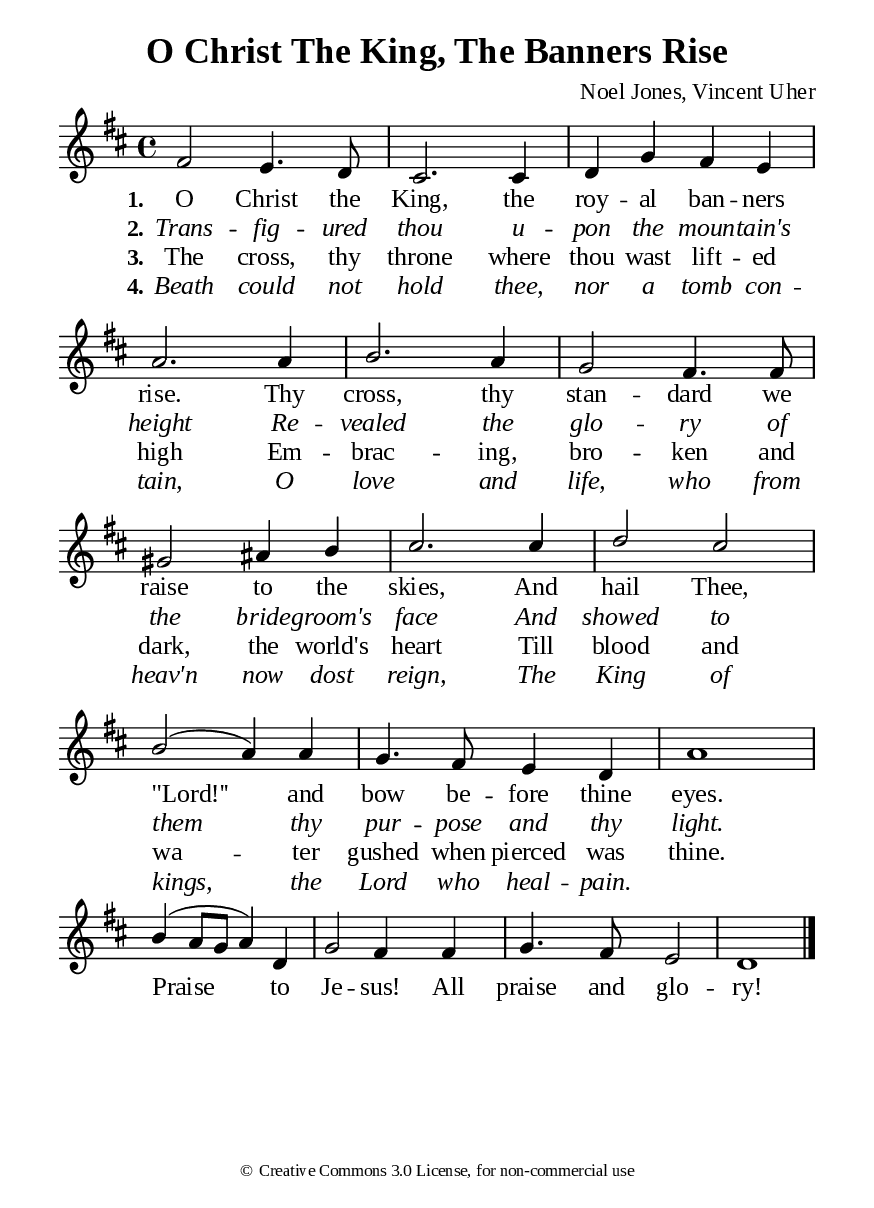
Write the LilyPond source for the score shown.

\version "2.18.2"

\header {
  title = "O Christ The King, The Banners Rise"
  composer = "Noel Jones, Vincent Uher"
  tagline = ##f
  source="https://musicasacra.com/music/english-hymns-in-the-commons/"
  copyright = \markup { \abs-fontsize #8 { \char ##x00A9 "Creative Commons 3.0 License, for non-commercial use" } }
}

globalSettings = {
  \set Score.barNumberVisibility = #all-bar-numbers-visible
  \key d \major
  \time 4/4
  \override Score.BarNumber.break-visibility = ##(#f #f #f)
  \override Lyrics.LyricSpace.minimum-distance = #3.0
}

verseSettings = {
  \phrasingSlurDashed
}

\paper {
  #(set-paper-size "a5")
  top-margin = 10\mm
  bottom-margin = 5\mm
  left-margin = 10\mm
  right-margin = 10\mm
  indent = #0
  #(define fonts
	 (make-pango-font-tree "Liberation Serif"
	 		       "Liberation Serif"
			       "Liberation Serif"
			       (/ 20 20)))
  system-system-spacing = #'((basic-distance . 3) (padding . 3))
}

printItalic = \with {
  \override LyricText.font-shape = #'italic
}

% Verse music
musicVerseSoprano = \relative c' {
  fis2 e4. d8 |
  cis2. cis4 |
  d g fis e |
  a2. a4 |
  b2. a4 |
  g2 fis4. fis8 |
  gis2 ais4 b |
  cis2. cis4 |
  d2 cis |
  b (a4) a |
  g4. fis8 e4 d |
  a'1 |
}

% Chorus music
musicChorusSoprano = \relative c'' {
  \set Score.currentBarNumber = #13
  b4 (a8 g a4) d, |
  g2 fis4 fis |
  g4. fis8 e2 |
  d1 \bar "|."
}

% Verse lyrics
lyricVerseOne = \lyricmode {
  \set stanza = #"1."
  O Christ the King, the roy -- al ban -- ners rise.
  Thy cross, thy stan -- dard we raise to the skies,
  And hail Thee, ''Lord!'' and bow be -- fore thine eyes.
}

lyricVerseTwo = \lyricmode {
  \set stanza = #"2."
  Trans -- fig -- ured thou u -- pon the moun -- tain's height
  Re -- vealed the glo -- ry of the bride -- groom's face
  And showed to them thy pur -- pose and thy light.
}

lyricVerseThree = \lyricmode {
  \set stanza = #"3."
  The cross, thy throne where thou wast lift -- ed high
  Em -- brac -- ing, bro -- ken and dark, the world's heart
  Till blood and wa -- ter gushed when pierced was thine.
}

lyricVerseFour = \lyricmode {
  \set stanza = #"4."
  Beath could not hold thee, nor a tomb con -- tain,
  O love and life, who from heav'n now dost reign,
  The King of kings, the Lord who heal -- pain.
}

% Chorus lyrics
lyricChorus = \lyricmode {
  Praise to Je -- sus! All praise and glo -- ry!
}

% Layout
\score {
    \new ChoirStaff <<
      \new Staff <<
        \clef "treble"
        \new Voice = "soprano" {
          \voiceOne \globalSettings \verseSettings \stemUp \slurUp \musicVerseSoprano
        }
      >>
      \new Lyrics \lyricsto soprano \lyricVerseOne
      \new Lyrics \printItalic \lyricsto soprano \lyricVerseTwo
      \new Lyrics \lyricsto soprano \lyricVerseThree
      \new Lyrics \printItalic \lyricsto soprano \lyricVerseFour
    >>
}

\score {
    \new ChoirStaff <<
      \new Staff <<
        \clef "treble"
        \override Staff.TimeSignature #'stencil = ##f
        \new Voice = "soprano" {
          \globalSettings \stemUp \slurUp \musicChorusSoprano
        }
      >>
      \new Lyrics \lyricsto soprano \lyricChorus
    >>
}
